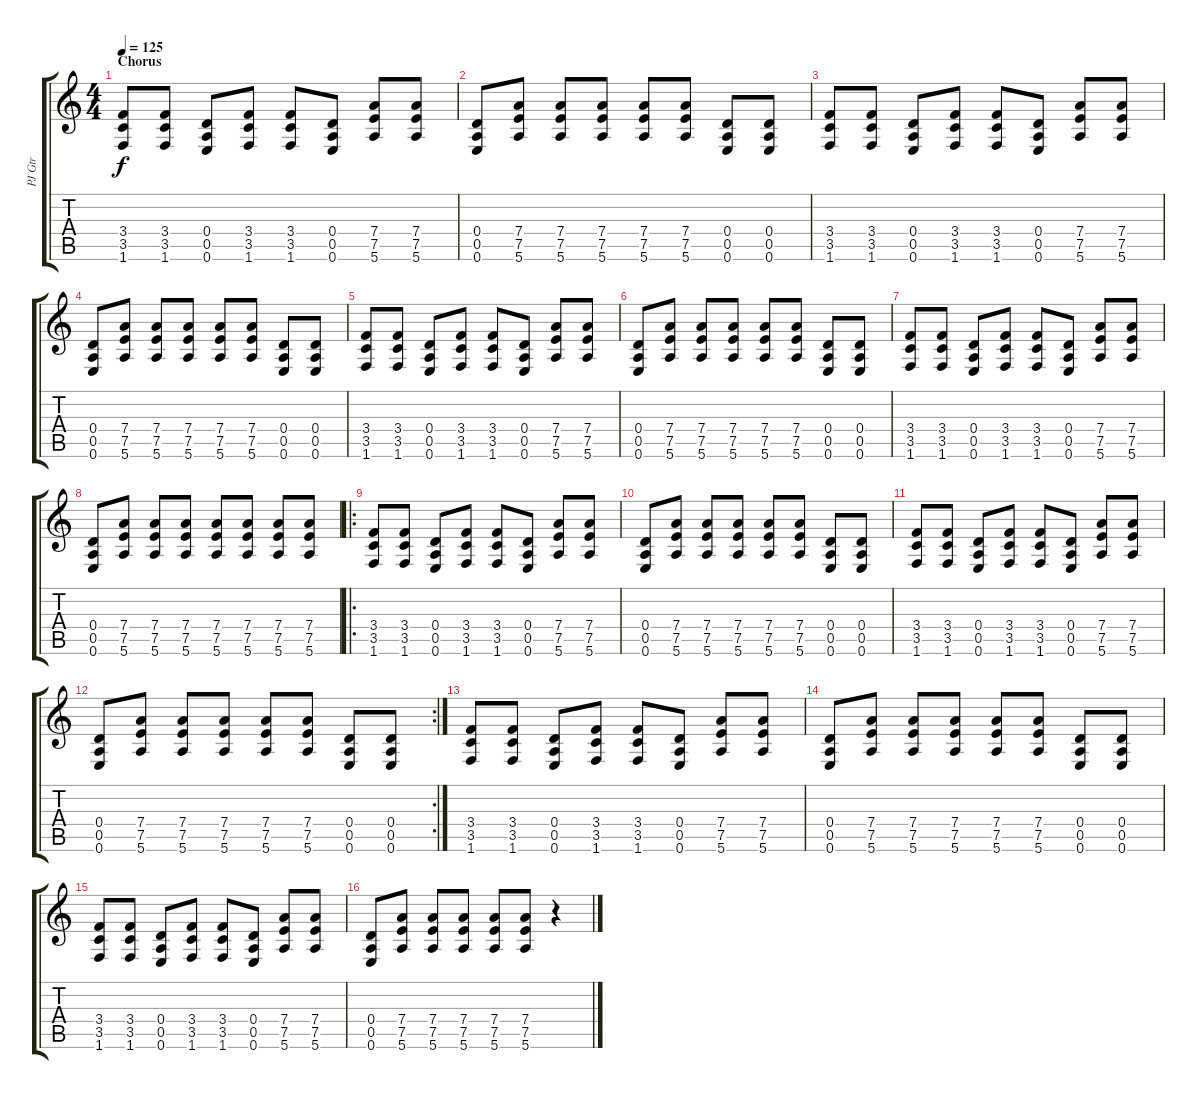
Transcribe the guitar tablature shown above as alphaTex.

\track ("PJ Gtr" "PJ Gtr") {instrument electricguitarmuted}
\staff {score tabs}
\tuning (E4 B3 G3 D3 A2 E2) {hide}
\ts (4 4)
\section ("" "Chorus")
\tempo 125
\clef g2
\ks c
(3.4 3.5 1.6).8{dy f} (3.4 3.5 1.6).8 (0.4 0.5 0.6).8 (3.4 3.5 1.6).8 (3.4 3.5 1.6).8 (0.4 0.5 0.6).8 (7.4 7.5 5.6).8 (7.4 7.5 5.6).8 |
(0.4 0.5 0.6).8 (7.4 7.5 5.6).8 (7.4 7.5 5.6).8 (7.4 7.5 5.6).8 (7.4 7.5 5.6).8 (7.4 7.5 5.6).8 (0.4 0.5 0.6).8 (0.4 0.5 0.6).8 |
(3.4 3.5 1.6).8 (3.4 3.5 1.6).8 (0.4 0.5 0.6).8 (3.4 3.5 1.6).8 (3.4 3.5 1.6).8 (0.4 0.5 0.6).8 (7.4 7.5 5.6).8 (7.4 7.5 5.6).8 |
(0.4 0.5 0.6).8 (7.4 7.5 5.6).8 (7.4 7.5 5.6).8 (7.4 7.5 5.6).8 (7.4 7.5 5.6).8 (7.4 7.5 5.6).8 (0.4 0.5 0.6).8 (0.4 0.5 0.6).8 |
(3.4 3.5 1.6).8 (3.4 3.5 1.6).8 (0.4 0.5 0.6).8 (3.4 3.5 1.6).8 (3.4 3.5 1.6).8 (0.4 0.5 0.6).8 (7.4 7.5 5.6).8 (7.4 7.5 5.6).8 |
(0.4 0.5 0.6).8 (7.4 7.5 5.6).8 (7.4 7.5 5.6).8 (7.4 7.5 5.6).8 (7.4 7.5 5.6).8 (7.4 7.5 5.6).8 (0.4 0.5 0.6).8 (0.4 0.5 0.6).8 |
(3.4 3.5 1.6).8 (3.4 3.5 1.6).8 (0.4 0.5 0.6).8 (3.4 3.5 1.6).8 (3.4 3.5 1.6).8 (0.4 0.5 0.6).8 (7.4 7.5 5.6).8 (7.4 7.5 5.6).8 |
(0.4 0.5 0.6).8 (7.4 7.5 5.6).8 (7.4 7.5 5.6).8 (7.4 7.5 5.6).8 (7.4 7.5 5.6).8 (7.4 7.5 5.6).8 (7.4 7.5 5.6).8 (7.4 7.5 5.6).8 |
\ro
(3.4 3.5 1.6).8 (3.4 3.5 1.6).8 (0.4 0.5 0.6).8 (3.4 3.5 1.6).8 (3.4 3.5 1.6).8 (0.4 0.5 0.6).8 (7.4 7.5 5.6).8 (7.4 7.5 5.6).8 |
(0.4 0.5 0.6).8 (7.4 7.5 5.6).8 (7.4 7.5 5.6).8 (7.4 7.5 5.6).8 (7.4 7.5 5.6).8 (7.4 7.5 5.6).8 (0.4 0.5 0.6).8 (0.4 0.5 0.6).8 |
(3.4 3.5 1.6).8 (3.4 3.5 1.6).8 (0.4 0.5 0.6).8 (3.4 3.5 1.6).8 (3.4 3.5 1.6).8 (0.4 0.5 0.6).8 (7.4 7.5 5.6).8 (7.4 7.5 5.6).8 |
\rc 2
(0.4 0.5 0.6).8 (7.4 7.5 5.6).8 (7.4 7.5 5.6).8 (7.4 7.5 5.6).8 (7.4 7.5 5.6).8 (7.4 7.5 5.6).8 (0.4 0.5 0.6).8 (0.4 0.5 0.6).8 |
(3.4 3.5 1.6).8 (3.4 3.5 1.6).8 (0.4 0.5 0.6).8 (3.4 3.5 1.6).8 (3.4 3.5 1.6).8 (0.4 0.5 0.6).8 (7.4 7.5 5.6).8 (7.4 7.5 5.6).8 |
(0.4 0.5 0.6).8 (7.4 7.5 5.6).8 (7.4 7.5 5.6).8 (7.4 7.5 5.6).8 (7.4 7.5 5.6).8 (7.4 7.5 5.6).8 (0.4 0.5 0.6).8 (0.4 0.5 0.6).8 |
(3.4 3.5 1.6).8 (3.4 3.5 1.6).8 (0.4 0.5 0.6).8 (3.4 3.5 1.6).8 (3.4 3.5 1.6).8 (0.4 0.5 0.6).8 (7.4 7.5 5.6).8 (7.4 7.5 5.6).8 |
(0.4 0.5 0.6).8 (7.4 7.5 5.6).8 (7.4 7.5 5.6).8 (7.4 7.5 5.6).8 (7.4 7.5 5.6).8 (7.4 7.5 5.6).8 r.4
